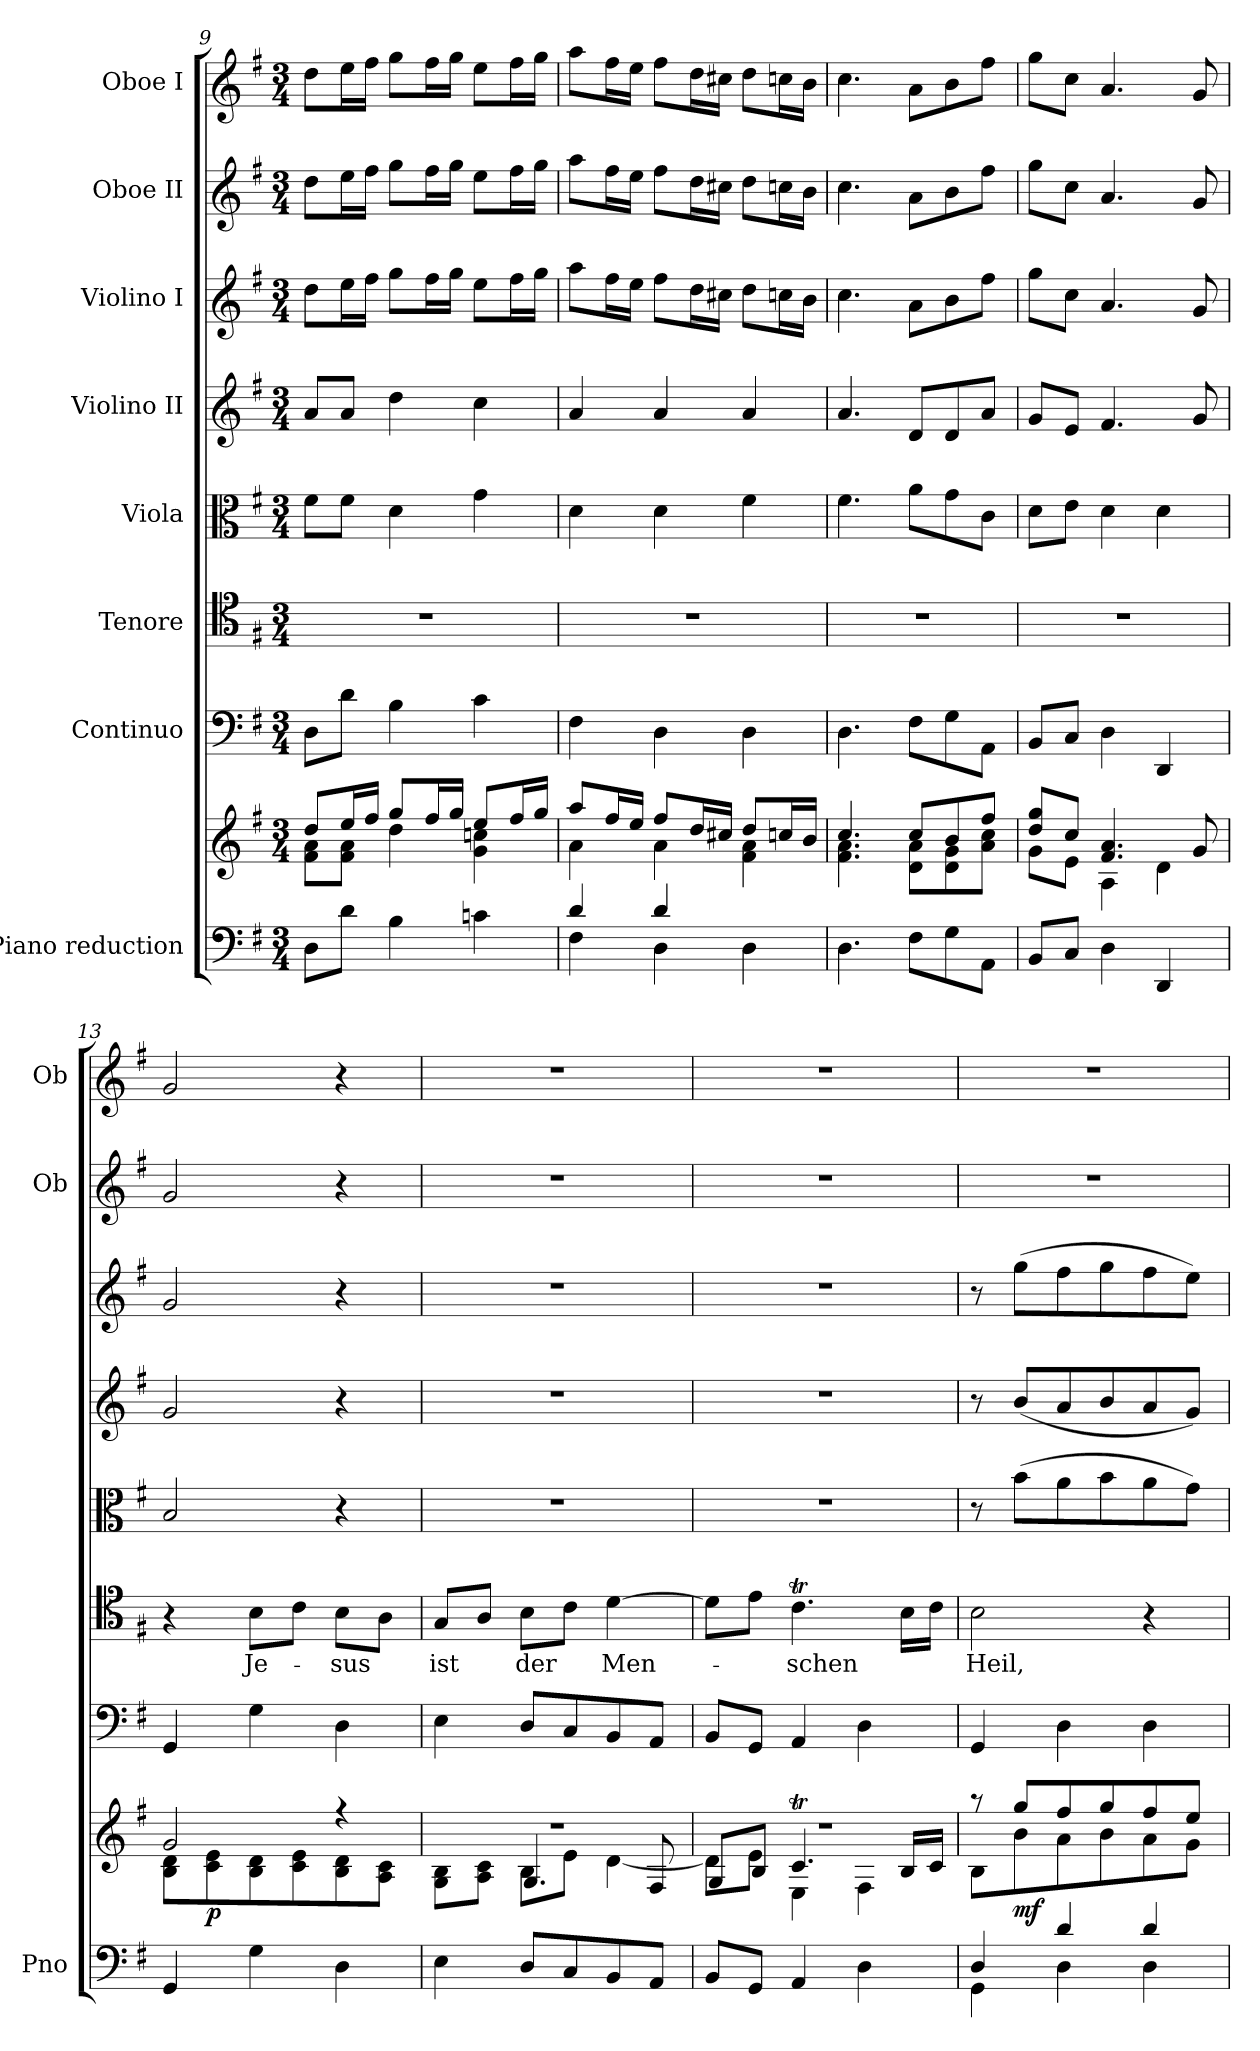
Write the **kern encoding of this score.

**kern	**kern	**dynam	**kern	**kern	**text	**kern	**kern	**kern	**kern	**kern
*part8	*part8	*part8	*part7	*part6	*part6	*part5	*part4	*part3	*part2	*part1
*staff9	*staff8	*staff8/9	*staff7	*staff6	*staff6	*staff5	*staff4	*staff3	*staff2	*staff1
*I"Piano reduction	*	*	*I"Continuo	*I"Tenore	*	*I"Viola	*I"Violino II	*I"Violino I	*I"Oboe II	*I"Oboe I
*I'Pno	*	*	*	*	*	*	*	*	*I'Ob	*I'Ob
*clefF4	*clefG2	*	*clefF4	*clefC4	*	*clefC3	*clefG2	*clefG2	*clefG2	*clefG2
*k[f#]	*k[f#]	*	*k[f#]	*k[f#]	*	*k[f#]	*k[f#]	*k[f#]	*k[f#]	*k[f#]
*M3/4	*M3/4	*	*M3/4	*M3/4	*	*M3/4	*M3/4	*M3/4	*M3/4	*M3/4
=9	=9	=9	=9	=9	=9	=9	=9	=9	=9	=9
*	*^	*	*	*	*	*	*	*	*	*
8D\L	8dd/L	8f#\ 8a\L	.	8D\L	2.r	.	8f#\L	8a/L	8dd\L	8dd\L	8dd\L
8d\J	16ee/L	8f#\ 8a\J	.	8d\J	.	.	8f#\J	8a/J	16ee\L	16ee\L	16ee\L
.	16ff#/JJ	.	.	.	.	.	.	.	16ff#\JJ	16ff#\JJ	16ff#\JJ
4B\	8gg/L	4dd\	.	4B\	.	.	4d\	4dd\	8gg\L	8gg\L	8gg\L
.	16ff#/L	.	.	.	.	.	.	.	16ff#\L	16ff#\L	16ff#\L
.	16gg/JJ	.	.	.	.	.	.	.	16gg\JJ	16gg\JJ	16gg\JJ
4cn\	8ee/L	4g\ 4ccn\	.	4c\	.	.	4g\	4cc\	8ee\L	8ee\L	8ee\L
.	16ff#/L	.	.	.	.	.	.	.	16ff#\L	16ff#\L	16ff#\L
.	16gg/JJ	.	.	.	.	.	.	.	16gg\JJ	16gg\JJ	16gg\JJ
=10	=10	=10	=10	=10	=10	=10	=10	=10	=10	=10	=10
*^	*	*	*	*	*	*	*	*	*	*	*
4d/	4F#\	8aa/L	4a\	.	4F#\	2.r	.	4d\	4a/	8aa\L	8aa\L	8aa\L
.	.	16ff#/L	.	.	.	.	.	.	.	16ff#\L	16ff#\L	16ff#\L
.	.	16ee/JJ	.	.	.	.	.	.	.	16ee\JJ	16ee\JJ	16ee\JJ
4d/	4D\	8ff#/L	4a\	.	4D\	.	.	4d\	4a/	8ff#\L	8ff#\L	8ff#\L
.	.	16dd/L	.	.	.	.	.	.	.	16dd\L	16dd\L	16dd\L
.	.	16cc#X/JJ	.	.	.	.	.	.	.	16cc#X\JJ	16cc#X\JJ	16cc#X\JJ
4ryy	4D\	8dd/L	4f#\ 4a\	.	4D\	.	.	4f#\	4a/	8dd\L	8dd\L	8dd\L
.	.	16ccn/L	.	.	.	.	.	.	.	16ccn\L	16ccn\L	16ccn\L
.	.	16b/JJ	.	.	.	.	.	.	.	16b\JJ	16b\JJ	16b\JJ
*v	*v	*	*	*	*	*	*	*	*	*	*	*
=11	=11	=11	=11	=11	=11	=11	=11	=11	=11	=11	=11
4.D\	4.cc/	4.f#\ 4.a\	.	4.D\	2.r	.	4.f#\	4.a/	4.cc\	4.cc\	4.cc\
8F#\L	8cc/L	8d\ 8a\L	.	8F#\L	.	.	8a\L	8d/L	8a\L	8a\L	8a\L
8G\	8b/	8d\ 8g\	.	8G\	.	.	8g\	8d/	8b\	8b\	8b\
8AA\J	8ff#/J	8a\ 8cc\J	.	8AA\J	.	.	8c\J	8a/J	8ff#\J	8ff#\J	8ff#\J
=12	=12	=12	=12	=12	=12	=12	=12	=12	=12	=12	=12
8BB/L	8dd/ 8gg/L	8g\L	.	8BB/L	2.r	.	8d\L	8g/L	8gg\L	8gg\L	8gg\L
8C/J	8cc/J	8e\J	.	8C/J	.	.	8e\J	8e/J	8cc\J	8cc\J	8cc\J
4D\	4.f#/ 4.a/	4A\	.	4D\	.	.	4d\	4.f#/	4.a/	4.a/	4.a/
4DD/	.	4d\	.	4DD/	.	.	4d\	.	.	.	.
.	8g/	.	.	.	.	.	.	8g/	8g/	8g/	8g/
=13	=13	=13	=13	=13	=13	=13	=13	=13	=13	=13	=13
4GG/	2g/	8B\ 8d\L	.	4GG/	4r	.	2B/	2g/	2g/	2g/	2g/
!	!	!	!LO:DY:b	!	!	!	!	!	!	!	!
.	.	8c\ 8e\	p	.	.	.	.	.	.	.	.
!	!	!	!	!	!	!LO:LY:b	!	!	!	!	!
4G\	.	8B\ 8d\	.	4G\	8B\L	Je-	.	.	.	.	.
.	.	8c\ 8e\	.	.	8c\J	.	.	.	.	.	.
!	!	!	!	!	!	!LO:LY:b	!	!	!	!	!
4D\	4r	8B\ 8d\	.	4D\	8B\L	-sus	4r	4r	4r	4r	4r
.	.	8A\ 8c\J	.	.	8A\J	.	.	.	.	.	.
!!LO:PB:g=z
=14	=14	=14	=14	=14	=14	=14	=14	=14	=14	=14	=14
*	*	*^	*	*	*	*	*	*	*	*	*
!	!	!	!	!	!	!	!LO:LY:b	!	!	!	!	!
4E\	2.r	8G\ 8B\L	4ryy	.	4E\	8G/L	ist	2.r	2.r	2.r	2.r	2.r
.	.	8A\ 8c\J	.	.	.	8A/J	.	.	.	.	.	.
!	!	!	!	!	!	!	!LO:LY:b	!	!	!	!	!
8D/L	.	8B\L	4.G/	.	8D/L	8B\L	der	.	.	.	.	.
8C/	.	8e\J	.	.	8C/	8c\J	.	.	.	.	.	.
!	!	!	!	!	!	!	!LO:LY:b	!	!	!	!	!
8BB/	.	[4d\	.	.	8BB/	[4d\	Men-	.	.	.	.	.
8AA/J	.	.	8F#/	.	8AA/J	.	.	.	.	.	.	.
=15	=15	=15	=15	=15	=15	=15	=15	=15	=15	=15	=15	=15
8BB/L	2.r	8d\L]	8G/L	.	8BB/L	8d\L]	.	2.r	2.r	2.r	2.r	2.r
8GG/J	.	8e\J	8B/J	.	8GG/J	8e\J	.	.	.	.	.	.
!	!	!	!	!	!	!	!LO:LY:b	!	!	!	!	!
4AA/	.	4E\	4.cT/	.	4AA/	4.cT\	-schen	.	.	.	.	.
4D\	.	4F#\	.	.	4D\	.	.	.	.	.	.	.
.	.	.	16B/LL	.	.	16B\LL	.	.	.	.	.	.
.	.	.	16c/JJ	.	.	16c\JJ	.	.	.	.	.	.
=16	=16	=16	=16	=16	=16	=16	=16	=16	=16	=16	=16	=16
*^	*	*	*	*	*	*	*	*	*	*	*	*
!	!	!	!	!	!	!	!	!LO:LY:b	!	!	!	!	!
*	*	*	*v	*v	*	*	*	*	*	*	*	*	*
4D/	4GG\	8r	8B\L	.	4GG/	2B\	Heil,	8r	8r	8r	2.r	2.r
!	!	!	!	!LO:DY:b	!	!	!	!	!	!	!	!
.	.	8gg/L	8b\	mf	.	.	.	(8b\L	(8b/L	(8gg\L	.	.
4d/	4D\	8ff#/	8a\	.	4D\	.	.	8a\	8a/	8ff#\	.	.
.	.	8gg/	8b\	.	.	.	.	8b\	8b/	8gg\	.	.
4d/	4D\	8ff#/	8a\	.	4D\	4r	.	8a\	8a/	8ff#\	.	.
.	.	8ee/J	8g\J	.	.	.	.	8g\J)	8g/J)	8ee\J)	.	.
*v	*v	*	*	*	*	*	*	*	*	*	*	*
*	*v	*v	*	*	*	*	*	*	*	*	*
=	=	=	=	=	=	=	=	=	=	=
*-	*-	*-	*-	*-	*-	*-	*-	*-	*-	*-
